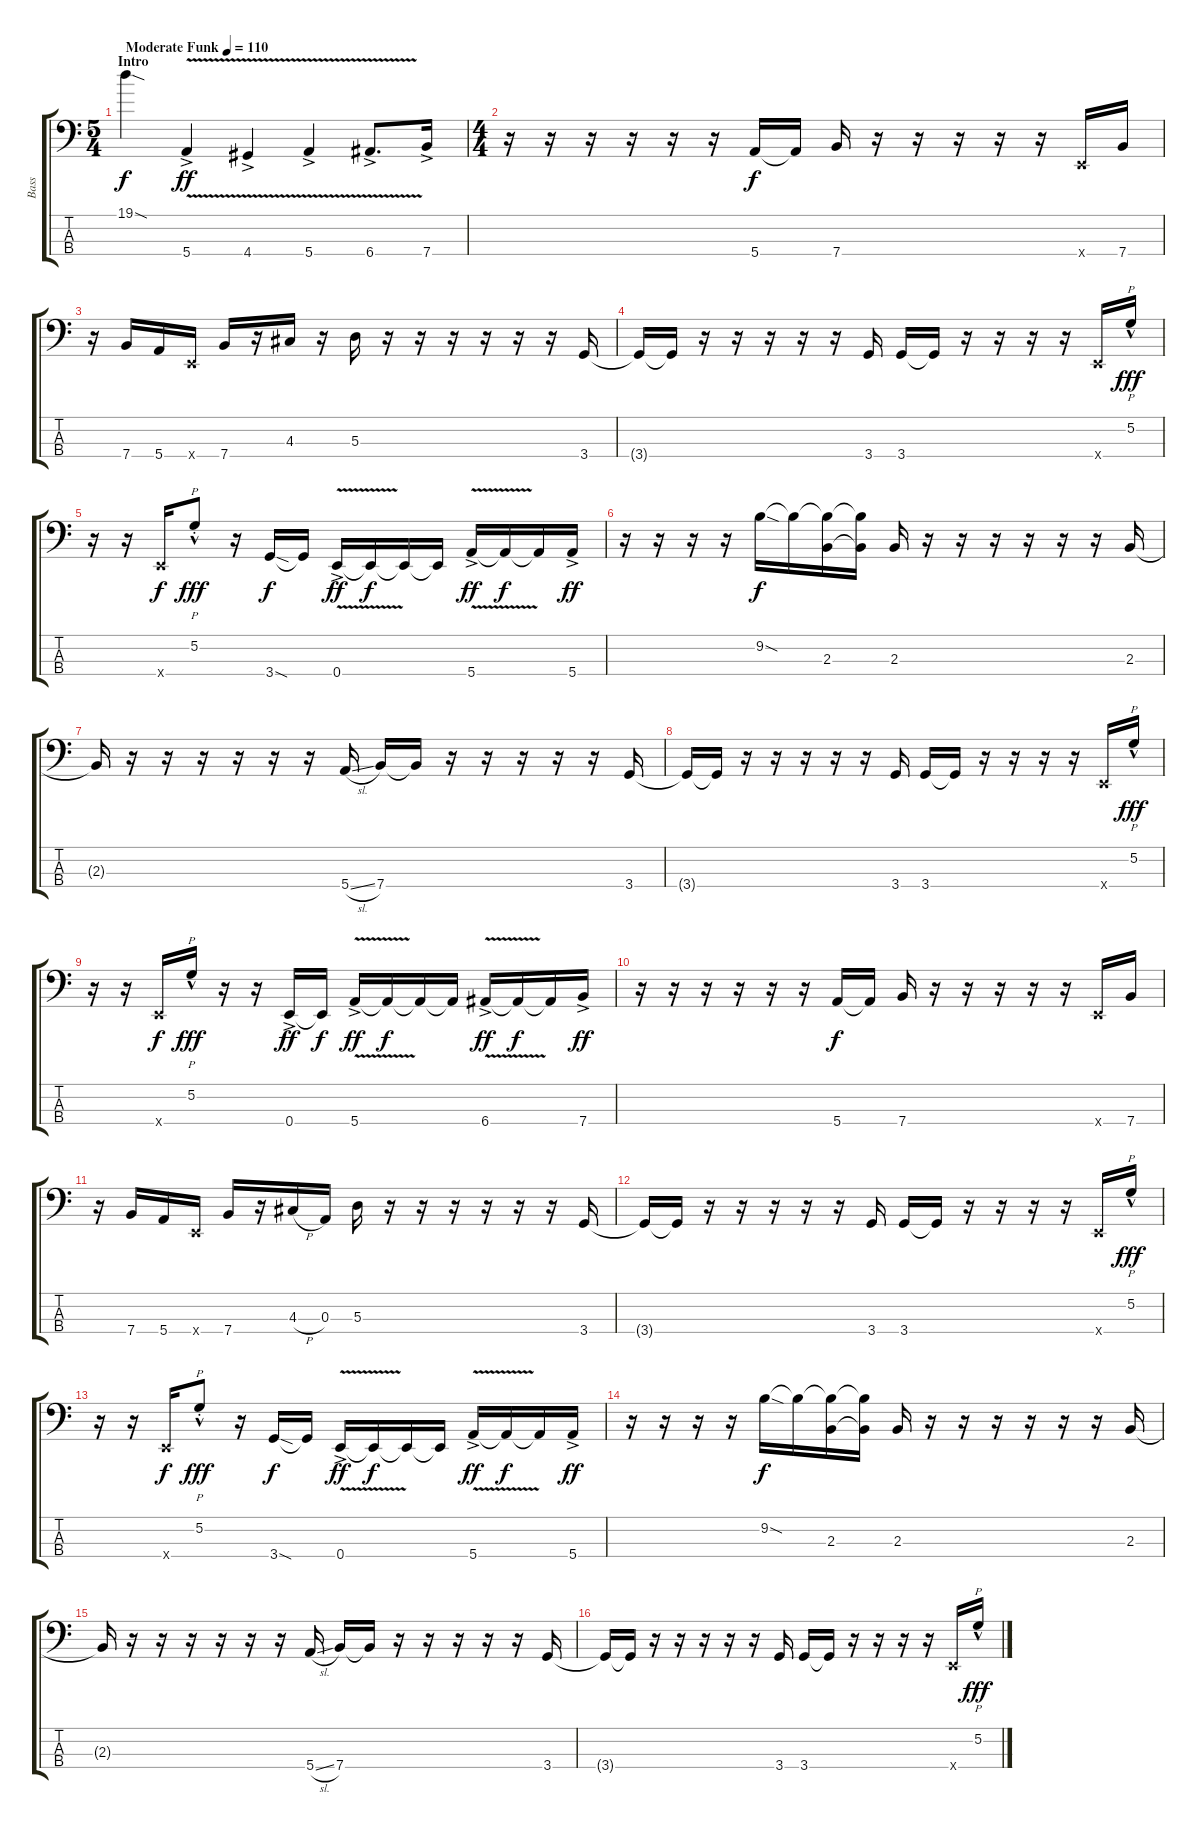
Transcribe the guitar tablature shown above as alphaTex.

\track ("Bass" "Bass") {instrument slapbass1}
\staff {score tabs}
\tuning (G2 D2 A1 E1) {hide}
\ts (5 4)
\section ("" "Intro")
\tempo (110 "Moderate Funk")
\clef f4
\ks c
19.1{sod}.4{dy f instrument slapbass1} 5.4{v ac}.4{dy ff} 4.4{v ac}.4 5.4{v ac}.4 6.4{v ac}.8{d} 7.4{ac}.16 |
\ts (4 4)
r.16 r.16 r.16 r.16 r.16 r.16 5.4.16{dy f} 5.4{t}.16 7.4.16 r.16 r.16 r.16 r.16 r.16 0.4{x}.16 7.4.16 |
r.16 7.4.16 5.4.16 0.4{x}.16 7.4.16 r.16 4.3.16 r.16 5.3.16 r.16 r.16 r.16 r.16 r.16 r.16 3.4.16 |
3.4{t}.16 3.4{t}.16 r.16 r.16 r.16 r.16 r.16 3.4.16 3.4.16 3.4{t}.16 r.16 r.16 r.16 r.16 0.4{x}.16 5.2{hac}.16{p dy fff} |
r.16 r.16 0.4{x}.16{dy f} 5.2{hac st}.8{p dy fff} r.16 3.4{sod}.16{dy f} 3.4{t}.16 0.4{v ac}.16{dy ff} 0.4{t}.16{dy f} 0.4{t}.16 0.4{t}.16 5.4{v ac}.16{dy ff} 5.4{t}.16{dy f} 5.4{t}.16 5.4{ac}.16{dy ff} |
r.16 r.16 r.16 r.16 9.2{sod}.16{dy f} 9.2{t}.16 (9.2{t} 2.3).16 (9.2{t} 2.3{t}).16 2.3.16 r.16 r.16 r.16 r.16 r.16 r.16 2.3.16 |
2.3{t}.16 r.16 r.16 r.16 r.16 r.16 r.16 5.4{sl}.16 7.4.16 7.4{t}.16 r.16 r.16 r.16 r.16 r.16 3.4.16 |
3.4{t}.16 3.4{t}.16 r.16 r.16 r.16 r.16 r.16 3.4.16 3.4.16 3.4{t}.16 r.16 r.16 r.16 r.16 0.4{x}.16 5.2{hac}.16{p dy fff} |
r.16 r.16 0.4{x}.16{dy f} 5.2{hac}.16{p dy fff} r.16 r.16 0.4{ac}.16{dy ff} 0.4{t}.16{dy f} 5.4{v ac}.16{dy ff} 5.4{t}.16{dy f} 5.4{t}.16 5.4{t}.16 6.4{v ac}.16{dy ff} 6.4{t}.16{dy f} 6.4{t}.16 7.4{ac}.16{dy ff} |
r.16 r.16 r.16 r.16 r.16 r.16 5.4.16{dy f} 5.4{t}.16 7.4.16 r.16 r.16 r.16 r.16 r.16 0.4{x}.16 7.4.16 |
r.16 7.4.16 5.4.16 0.4{x}.16 7.4.16 r.16 4.3{h}.16 0.3.16 5.3.16 r.16 r.16 r.16 r.16 r.16 r.16 3.4.16 |
3.4{t}.16 3.4{t}.16 r.16 r.16 r.16 r.16 r.16 3.4.16 3.4.16 3.4{t}.16 r.16 r.16 r.16 r.16 0.4{x}.16 5.2{hac}.16{p dy fff} |
r.16 r.16 0.4{x}.16{dy f} 5.2{hac st}.8{p dy fff} r.16 3.4{sod}.16{dy f} 3.4{t}.16 0.4{v ac}.16{dy ff} 0.4{t}.16{dy f} 0.4{t}.16 0.4{t}.16 5.4{v ac}.16{dy ff} 5.4{t}.16{dy f} 5.4{t}.16 5.4{ac}.16{dy ff} |
r.16 r.16 r.16 r.16 9.2{sod}.16{dy f} 9.2{t}.16 (9.2{t} 2.3).16 (9.2{t} 2.3{t}).16 2.3.16 r.16 r.16 r.16 r.16 r.16 r.16 2.3.16 |
2.3{t}.16 r.16 r.16 r.16 r.16 r.16 r.16 5.4{sl}.16 7.4.16 7.4{t}.16 r.16 r.16 r.16 r.16 r.16 3.4.16 |
3.4{t}.16 3.4{t}.16 r.16 r.16 r.16 r.16 r.16 3.4.16 3.4.16 3.4{t}.16 r.16 r.16 r.16 r.16 0.4{x}.16 5.2{hac}.16{p dy fff}
